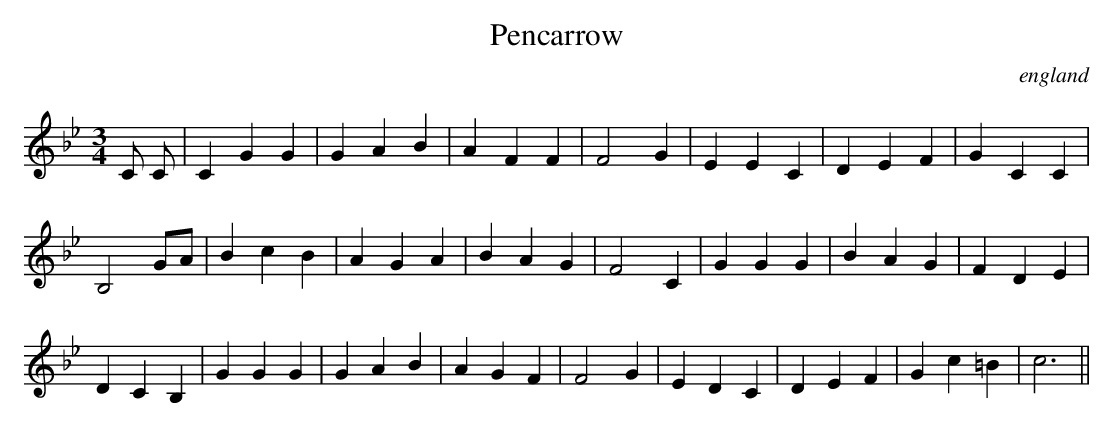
X:1
T:Pencarrow
O:england
M:3/4
L:1/4
K:Bb
C/2 C/2|C G G|G A B|A F F|F2 G|E E C|D E F|G C C|
B,2 G/2A/2|B c B|A G A|B A G|F2 C|G G G|B A G|F D E|
D C B,|G G G |G A B|A G F|F2 G|E D C|D E F|G c =B|c3||
